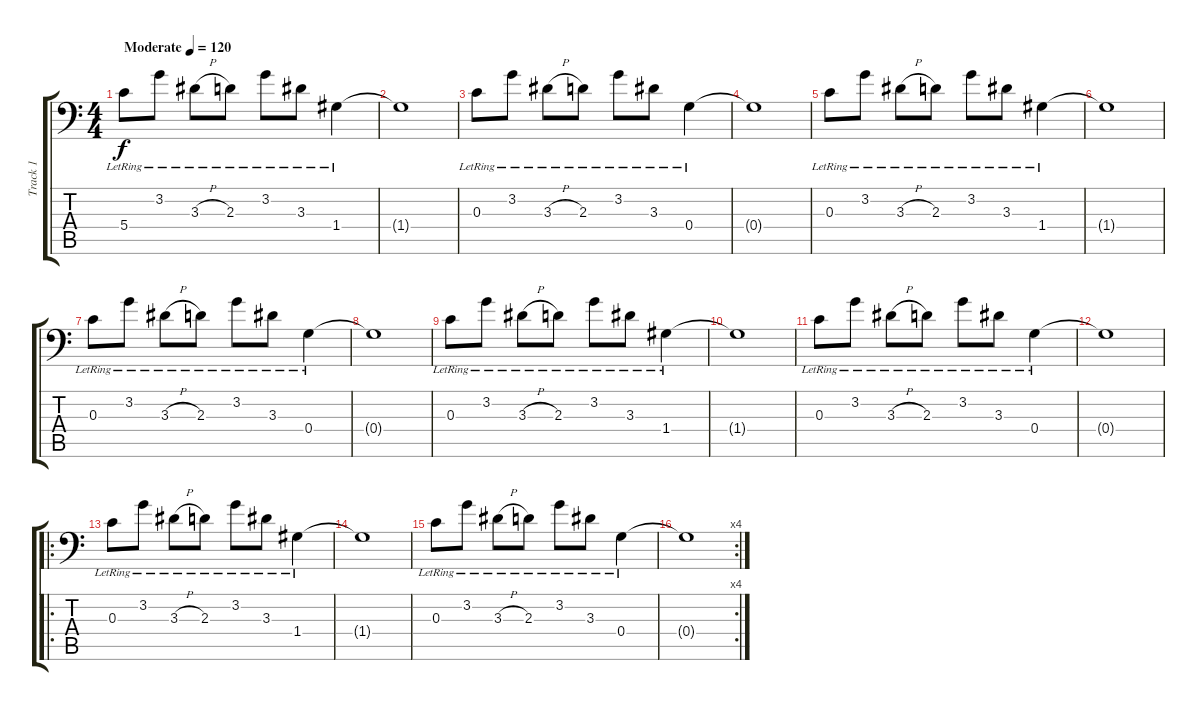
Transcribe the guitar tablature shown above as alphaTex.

\track ("Track 1" "Track 1") {instrument acousticguitarsteel}
\staff {score tabs}
\tuning (A3 E3 C3 G2 D2 A1) {hide}
\ts (4 4)
\tempo (120 "Moderate")
\clef f4
\ks c
5.4{lr}.8{dy f instrument acousticguitarsteel} 3.2{lr}.8 3.3{h lr}.8 2.3{lr}.8 3.2{lr}.8 3.3{lr}.8 1.4{lr}.4 |
1.4{t}.1 |
0.3{lr}.8 3.2{lr}.8 3.3{h lr}.8 2.3{lr}.8 3.2{lr}.8 3.3{lr}.8 0.4{lr}.4 |
0.4{t}.1 |
0.3{lr}.8 3.2{lr}.8 3.3{h lr}.8 2.3{lr}.8 3.2{lr}.8 3.3{lr}.8 1.4{lr}.4 |
1.4{t}.1 |
0.3{lr}.8 3.2{lr}.8 3.3{h lr}.8 2.3{lr}.8 3.2{lr}.8 3.3{lr}.8 0.4{lr}.4 |
0.4{t}.1 |
0.3{lr}.8 3.2{lr}.8 3.3{h lr}.8 2.3{lr}.8 3.2{lr}.8 3.3{lr}.8 1.4{lr}.4 |
1.4{t}.1 |
0.3{lr}.8 3.2{lr}.8 3.3{h lr}.8 2.3{lr}.8 3.2{lr}.8 3.3{lr}.8 0.4{lr}.4 |
0.4{t}.1 |
\ro
0.3{lr}.8 3.2{lr}.8 3.3{h lr}.8 2.3{lr}.8 3.2{lr}.8 3.3{lr}.8 1.4{lr}.4 |
1.4{t}.1 |
0.3{lr}.8 3.2{lr}.8 3.3{h lr}.8 2.3{lr}.8 3.2{lr}.8 3.3{lr}.8 0.4{lr}.4 |
\rc 4
0.4{t}.1
